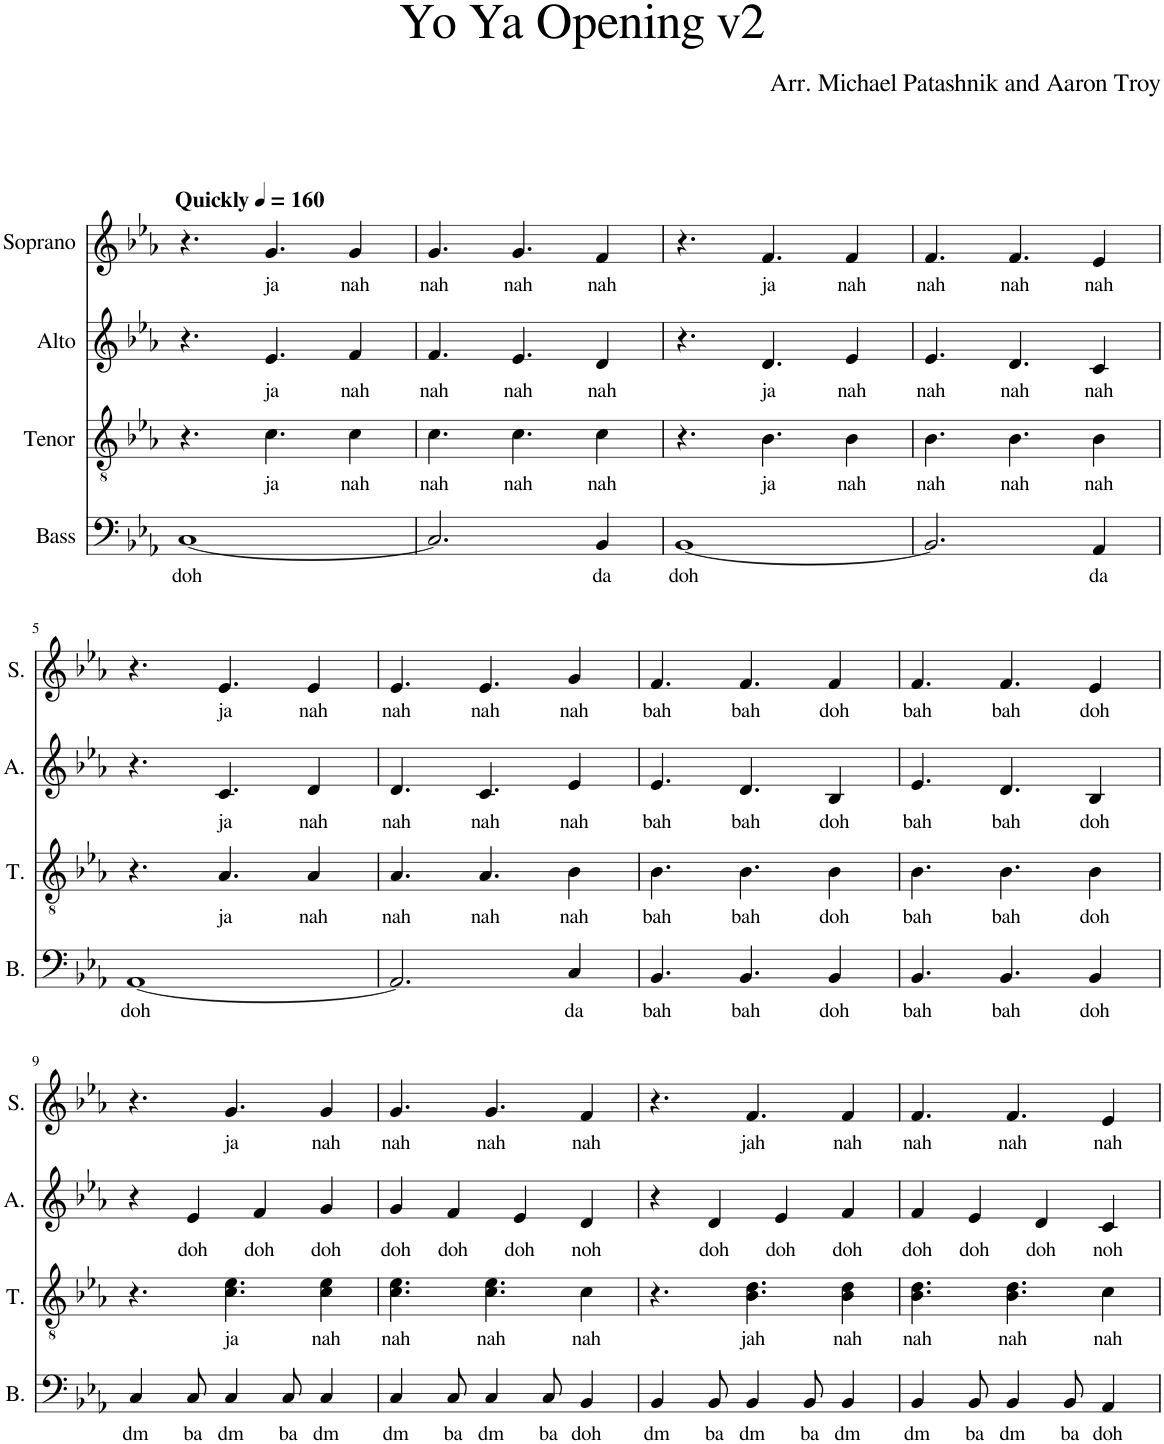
**kern	**text	**kern	**text	**kern	**text	**kern	**text
*part4	*part4	*part3	*part3	*part2	*part2	*part1	*part1
*staff4	*staff4	*staff3	*staff3	*staff2	*staff2	*staff1	*staff1
*I"Bass	*	*I"Tenor	*	*I"Alto	*	*I"Soprano	*
*I'B.	*	*I'T.	*	*I'A.	*	*I'S.	*
*clefF4	*	*clefGv2	*	*clefG2	*	*clefG2	*
*k[b-e-a-]	*	*k[b-e-a-]	*	*k[b-e-a-]	*	*k[b-e-a-]	*
=1	=1	=1	=1	=1	=1	=1	=1
!	!	!	!	!	!	!LO:TX:a:B:t=Quickly	!
!	!LO:LY:b	!	!	!	!	!	!
[1C	doh	4.r	.	4.r	.	4.r	.
!	!	!	!LO:LY:b	!	!LO:LY:b	!	!LO:LY:b
.	.	4.c\	ja	4.e-/	ja	4.g/	ja
!	!	!	!LO:LY:b	!	!LO:LY:b	!	!LO:LY:b
.	.	4c\	nah	4f/	nah	4g/	nah
=2	=2	=2	=2	=2	=2	=2	=2
!	!	!	!LO:LY:b	!	!LO:LY:b	!	!LO:LY:b
2.C/]	.	4.c\	nah	4.f/	nah	4.g/	nah
!	!	!	!LO:LY:b	!	!LO:LY:b	!	!LO:LY:b
.	.	4.c\	nah	4.e-/	nah	4.g/	nah
!	!LO:LY:b	!	!LO:LY:b	!	!LO:LY:b	!	!LO:LY:b
4BB-/	da	4c\	nah	4d/	nah	4f/	nah
=3	=3	=3	=3	=3	=3	=3	=3
!	!LO:LY:b	!	!	!	!	!	!
[1BB-	doh	4.r	.	4.r	.	4.r	.
!	!	!	!LO:LY:b	!	!LO:LY:b	!	!LO:LY:b
.	.	4.B-\	ja	4.d/	ja	4.f/	ja
!	!	!	!LO:LY:b	!	!LO:LY:b	!	!LO:LY:b
.	.	4B-\	nah	4e-/	nah	4f/	nah
=4	=4	=4	=4	=4	=4	=4	=4
!	!	!	!LO:LY:b	!	!LO:LY:b	!	!LO:LY:b
2.BB-/]	.	4.B-\	nah	4.e-/	nah	4.f/	nah
!	!	!	!LO:LY:b	!	!LO:LY:b	!	!LO:LY:b
.	.	4.B-\	nah	4.d/	nah	4.f/	nah
!	!LO:LY:b	!	!LO:LY:b	!	!LO:LY:b	!	!LO:LY:b
4AA-/	da	4B-\	nah	4c/	nah	4e-/	nah
!!LO:LB:g=z
=5	=5	=5	=5	=5	=5	=5	=5
!	!LO:LY:b	!	!	!	!	!	!
[1AA-	doh	4.r	.	4.r	.	4.r	.
!	!	!	!LO:LY:b	!	!LO:LY:b	!	!LO:LY:b
.	.	4.A-/	ja	4.c/	ja	4.e-/	ja
!	!	!	!LO:LY:b	!	!LO:LY:b	!	!LO:LY:b
.	.	4A-/	nah	4d/	nah	4e-/	nah
=6	=6	=6	=6	=6	=6	=6	=6
!	!	!	!LO:LY:b	!	!LO:LY:b	!	!LO:LY:b
2.AA-/]	.	4.A-/	nah	4.d/	nah	4.e-/	nah
!	!	!	!LO:LY:b	!	!LO:LY:b	!	!LO:LY:b
.	.	4.A-/	nah	4.c/	nah	4.e-/	nah
!	!LO:LY:b	!	!LO:LY:b	!	!LO:LY:b	!	!LO:LY:b
4C/	da	4B-\	nah	4e-/	nah	4g/	nah
=7	=7	=7	=7	=7	=7	=7	=7
!	!LO:LY:b	!	!LO:LY:b	!	!LO:LY:b	!	!LO:LY:b
4.BB-/	bah	4.B-\	bah	4.e-/	bah	4.f/	bah
!	!LO:LY:b	!	!LO:LY:b	!	!LO:LY:b	!	!LO:LY:b
4.BB-/	bah	4.B-\	bah	4.d/	bah	4.f/	bah
!	!LO:LY:b	!	!LO:LY:b	!	!LO:LY:b	!	!LO:LY:b
4BB-/	doh	4B-\	doh	4B-/	doh	4f/	doh
=8	=8	=8	=8	=8	=8	=8	=8
!	!LO:LY:b	!	!LO:LY:b	!	!LO:LY:b	!	!LO:LY:b
4.BB-/	bah	4.B-\	bah	4.e-/	bah	4.f/	bah
!	!LO:LY:b	!	!LO:LY:b	!	!LO:LY:b	!	!LO:LY:b
4.BB-/	bah	4.B-\	bah	4.d/	bah	4.f/	bah
!	!LO:LY:b	!	!LO:LY:b	!	!LO:LY:b	!	!LO:LY:b
4BB-/	doh	4B-\	doh	4B-/	doh	4e-/	doh
!!LO:LB:g=z
=9	=9	=9	=9	=9	=9	=9	=9
!	!LO:LY:b	!	!	!	!	!	!
4C/	dm	4.r	.	4r	.	4.r	.
!	!LO:LY:b	!	!	!	!LO:LY:b	!	!
8C/	ba	.	.	4e-/	doh	.	.
!	!LO:LY:b	!	!LO:LY:b	!	!	!	!LO:LY:b
4C/	dm	4.c\ 4.e-\	ja	.	.	4.g/	ja
!	!	!	!	!	!LO:LY:b	!	!
.	.	.	.	4f/	doh	.	.
!	!LO:LY:b	!	!	!	!	!	!
8C/	ba	.	.	.	.	.	.
!	!LO:LY:b	!	!LO:LY:b	!	!LO:LY:b	!	!LO:LY:b
4C/	dm	4c\ 4e-\	nah	4g/	doh	4g/	nah
=10	=10	=10	=10	=10	=10	=10	=10
!	!LO:LY:b	!	!LO:LY:b	!	!LO:LY:b	!	!LO:LY:b
4C/	dm	4.c\ 4.e-\	nah	4g/	doh	4.g/	nah
!	!LO:LY:b	!	!	!	!LO:LY:b	!	!
8C/	ba	.	.	4f/	doh	.	.
!	!LO:LY:b	!	!LO:LY:b	!	!	!	!LO:LY:b
4C/	dm	4.c\ 4.e-\	nah	.	.	4.g/	nah
!	!	!	!	!	!LO:LY:b	!	!
.	.	.	.	4e-/	doh	.	.
!	!LO:LY:b	!	!	!	!	!	!
8C/	ba	.	.	.	.	.	.
!	!LO:LY:b	!	!LO:LY:b	!	!LO:LY:b	!	!LO:LY:b
4BB-/	doh	4c\	nah	4d/	noh	4f/	nah
=11	=11	=11	=11	=11	=11	=11	=11
!	!LO:LY:b	!	!	!	!	!	!
4BB-/	dm	4.r	.	4r	.	4.r	.
!	!LO:LY:b	!	!	!	!LO:LY:b	!	!
8BB-/	ba	.	.	4d/	doh	.	.
!	!LO:LY:b	!	!LO:LY:b	!	!	!	!LO:LY:b
4BB-/	dm	4.B-\ 4.d\	jah	.	.	4.f/	jah
!	!	!	!	!	!LO:LY:b	!	!
.	.	.	.	4e-/	doh	.	.
!	!LO:LY:b	!	!	!	!	!	!
8BB-/	ba	.	.	.	.	.	.
!	!LO:LY:b	!	!LO:LY:b	!	!LO:LY:b	!	!LO:LY:b
4BB-/	dm	4B-\ 4d\	nah	4f/	doh	4f/	nah
=12	=12	=12	=12	=12	=12	=12	=12
!	!LO:LY:b	!	!LO:LY:b	!	!LO:LY:b	!	!LO:LY:b
4BB-/	dm	4.B-\ 4.d\	nah	4f/	doh	4.f/	nah
!	!LO:LY:b	!	!	!	!LO:LY:b	!	!
8BB-/	ba	.	.	4e-/	doh	.	.
!	!LO:LY:b	!	!LO:LY:b	!	!	!	!LO:LY:b
4BB-/	dm	4.B-\ 4.d\	nah	.	.	4.f/	nah
!	!	!	!	!	!LO:LY:b	!	!
.	.	.	.	4d/	doh	.	.
!	!LO:LY:b	!	!	!	!	!	!
8BB-/	ba	.	.	.	.	.	.
!	!LO:LY:b	!	!LO:LY:b	!	!LO:LY:b	!	!LO:LY:b
4AA-/	doh	4c\	nah	4c/	noh	4e-/	nah
=	=	=	=	=	=	=	=
*-	*-	*-	*-	*-	*-	*-	*-
